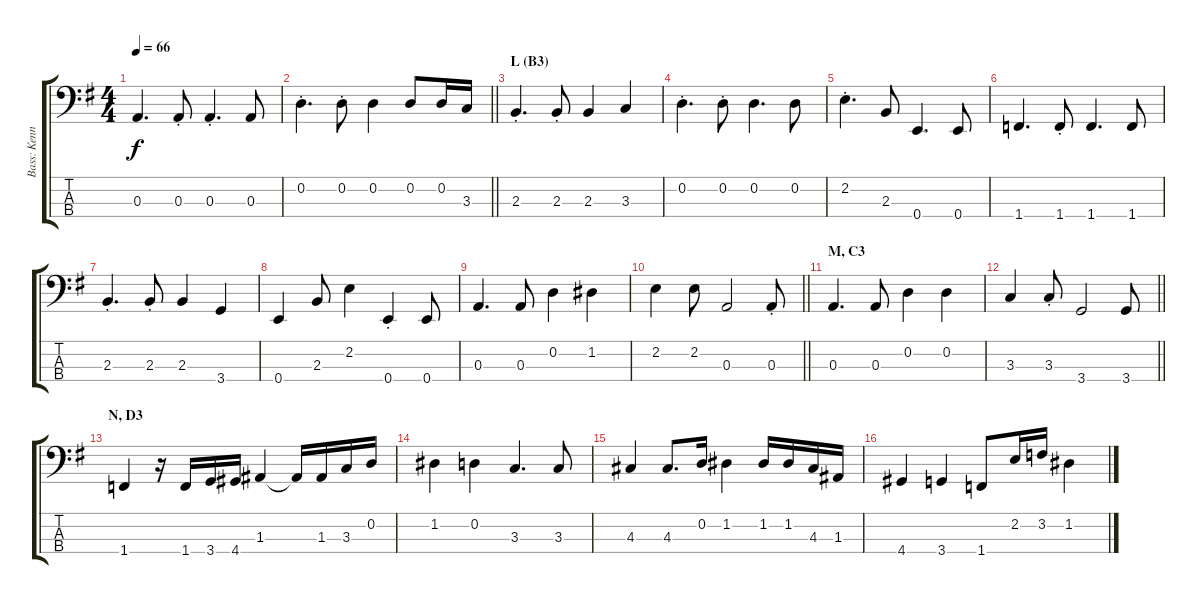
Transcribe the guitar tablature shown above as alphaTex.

\track ("Bass: Kenny Passarelli?" "Bass: Kenn") {instrument fretlessbass}
\staff {score tabs}
\tuning (G2 D2 A1 E1) {hide}
\ts (4 4)
\tempo 66
\clef f4
\ks g
0.3.4{d dy f} 0.3{st}.8 0.3{st}.4{d} 0.3.8 |
\barLineRight lightlight
0.2{st}.4{d} 0.2{st}.8 0.2.4 0.2.8 0.2.16 3.3.16 |
\section ("" "L (B3)")
2.3{st}.4{d} 2.3{st}.8 2.3.4 3.3.4 |
0.2{st}.4{d} 0.2{st}.8 0.2.4{d} 0.2.8 |
2.2{st}.4{d} 2.3.8 0.4.4{d} 0.4.8 |
1.4.4{d} 1.4{st}.8 1.4.4{d} 1.4.8 |
2.3{st}.4{d} 2.3{st}.8 2.3.4 3.4.4 |
0.4.4 2.3.8 2.2.4 0.4{st}.4 0.4.8 |
0.3.4{d} 0.3.8 0.2.4 1.2.4 |
\barLineRight lightlight
2.2.4 2.2.8 0.3.2 0.3{st}.8 |
\section ("" "M, C3")
0.3.4{d} 0.3.8 0.2.4 0.2.4 |
\barLineRight lightlight
3.3.4 3.3{st}.8 3.4.2 3.4.8 |
\section ("" "N, D3")
1.4.4 r.16 1.4.16 3.4.16 4.4.16 1.3.4 1.3{t}.16 1.3.16 3.3.16 0.2.16 |
1.2.4 0.2.4 3.3.4{d} 3.3.8 |
4.3.4 4.3.8{d} 0.2.16 1.2.4 1.2.16 1.2.16 4.3.16 1.3.16 |
4.4.4 3.4.4 1.4.8 2.2.16 3.2.16 1.2.4
